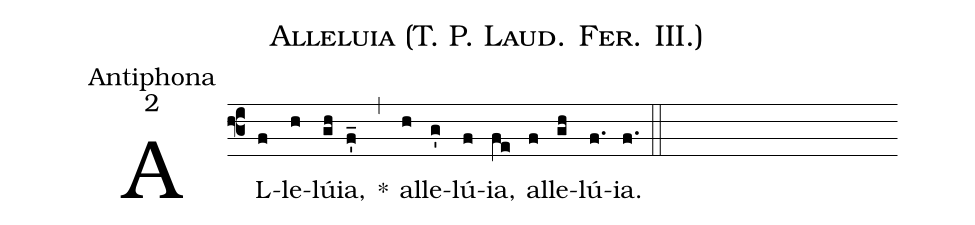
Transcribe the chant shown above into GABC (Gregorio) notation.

name:Alleluia (T. P. Laud. Fer. III.);
office-part:Antiphona;
mode:2;
%%
(f3) AL(f)le(h)lú(gh)ia,(f'_) *(,) al(h)le(g')lú(f)ia,(fe) al(f)le(gh)lú(f.)ia.(f.) (::)
